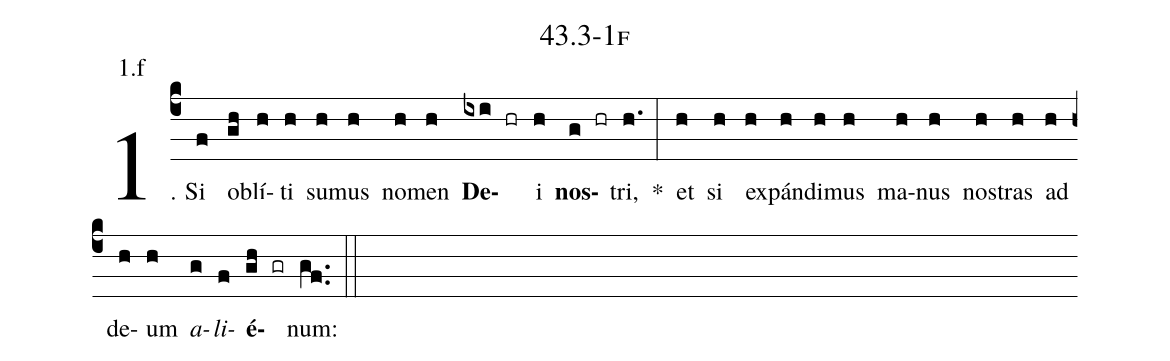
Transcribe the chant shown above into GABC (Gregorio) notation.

name: 43.3-1f;
annotation: 1.f;
%%
(c4)1. Si(f) ob(gh)lí(h)ti(h) su(h)mus(h) no(h)men(h) <b>De</b>(ixi hr)i(h) <b>nos</b>(g hr)tri,(h.) *(:) et(h) si(h) ex(h)pán(h)di(h)mus(h) ma(h)nus(h) nos(h)tras(h) ad(h) de(h)um(h) <i>a</i>(g)<i>li</i>(f)<b>é</b>(gh gr)num:(gf..) (::)
